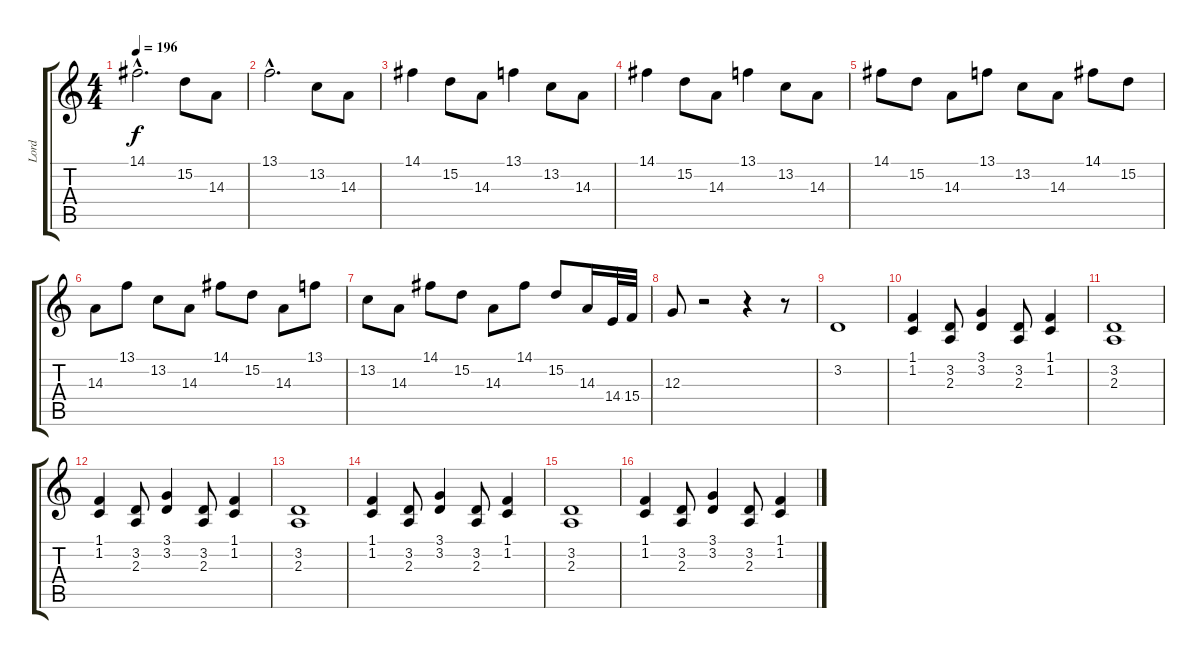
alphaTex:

\track ("Lord" "Lord") {instrument rockorgan}
\staff {score tabs}
\tuning (E4 B3 G3 D3 A2 E2) {hide}
\ts (4 4)
\tempo 196
\clef g2
\ks c
14.1{hac}.2{d dy f} 15.2.8 14.3.8 |
13.1{hac}.2{d} 13.2.8 14.3.8 |
14.1.4 15.2.8 14.3.8 13.1.4 13.2.8 14.3.8 |
14.1.4 15.2.8 14.3.8 13.1.4 13.2.8 14.3.8 |
14.1.8 15.2.8 14.3.8 13.1.8 13.2.8 14.3.8 14.1.8 15.2.8 |
14.3.8 13.1.8 13.2.8 14.3.8 14.1.8 15.2.8 14.3.8 13.1.8 |
13.2.8 14.3.8 14.1.8 15.2.8 14.3.8 14.1.8 15.2.8 14.3.16 14.4.32 15.4.32 |
12.3.8 r.2 r.4 r.8 |
3.2.1 |
(1.1 1.2).4 (3.2 2.3).8 (3.1 3.2).4 (3.2 2.3).8 (1.1 1.2).4 |
(3.2 2.3).1 |
(1.1 1.2).4 (3.2 2.3).8 (3.1 3.2).4 (3.2 2.3).8 (1.1 1.2).4 |
(3.2 2.3).1 |
(1.1 1.2).4 (3.2 2.3).8 (3.1 3.2).4 (3.2 2.3).8 (1.1 1.2).4 |
(3.2 2.3).1 |
(1.1 1.2).4 (3.2 2.3).8 (3.1 3.2).4 (3.2 2.3).8 (1.1 1.2).4
